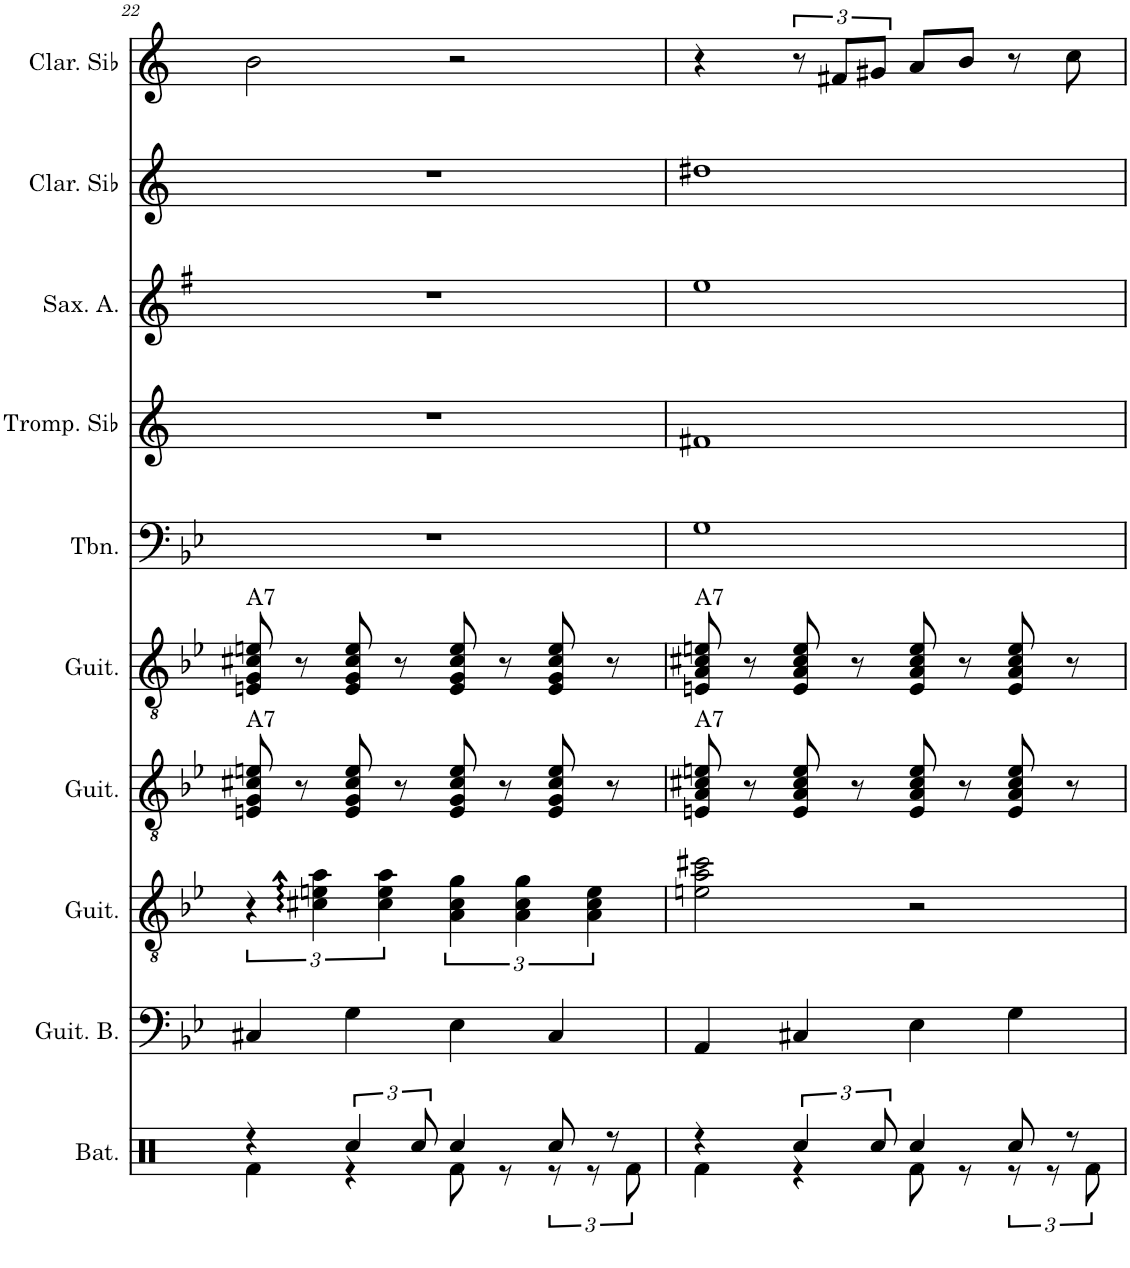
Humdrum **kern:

**kern	**kern	**kern	**kern	**kern	**kern	**kern	**kern	**kern	**kern
*part10	*part9	*part8	*part7	*part6	*part5	*part4	*part3	*part2	*part1
*staff10	*staff9	*staff8	*staff7	*staff6	*staff5	*staff4	*staff3	*staff2	*staff1
*I"Batterie	*I"Guitare Basse	*I"Guitare acoustique	*I"Guitare acoustique	*I"Guitare classique	*I"Trombone	*I"Trompette en Sib	*I"Saxophone Alto	*I"Clarinette en Sib	*I"Clarinette en Sib
*I'Bat.	*I'Guit. B.	*I'Guit.	*I'Guit.	*I'Guit.	*I'Tbn.	*I'Tromp. Sib	*I'Sax. A.	*I'Clar. Sib	*I'Clar. Sib
!!LO:PB:g=z
*clefX	*clefF4	*clefGv2	*clefGv2	*clefGv2	*clefF4	*clefG2	*clefG2	*clefG2	*clefG2
*	*Trd7c12	*	*	*	*	*Trd1c2	*Trd5c9	*Trd1c2	*Trd1c2
*k[]	*k[b-e-]	*k[b-e-]	*k[b-e-]	*k[b-e-]	*k[b-e-]	*k[]	*k[f#]	*k[]	*k[]
*M4/4	*M4/4	*M4/4	*M4/4	*M4/4	*M4/4	*M4/4	*M4/4	*M4/4	*M4/4
=22	=22	=22	=22	=22	=22	=22	=22	=22	=22
*^	*	*	*	*	*	*	*	*	*
!	!	!	!	!	!LO:TX:a:t=A7	!	!	!	!	!
!	!	!	!	!LO:TX:a:t=A7	!	!	!	!	!	!
4r	4Rf\	4C#X/	6r	8En/ 8G/ 8c#X/ 8en/	8En/ 8G/ 8c#X/ 8en/	1r	1r	1r	1r	2b\
.	.	.	.	8r	8r	.	.	.	.	.
.	.	.	6c#X\ 6en\ 6a\	.	.	.	.	.	.	.
6Rcc/	4r	4G\	.	8E/ 8G/ 8c#/ 8e/	8E/ 8G/ 8c#/ 8e/	.	.	.	.	.
.	.	.	6c#\ 6e\ 6a\	.	.	.	.	.	.	.
.	.	.	.	8r	8r	.	.	.	.	.
12Rcc/	.	.	.	.	.	.	.	.	.	.
4Rcc/	8Rf\	4E-\	6A\ 6c#\ 6g\	8E/ 8G/ 8c#/ 8e/	8E/ 8G/ 8c#/ 8e/	.	.	.	.	2r
.	8r	.	.	8r	8r	.	.	.	.	.
.	.	.	6A\ 6c#\ 6g\	.	.	.	.	.	.	.
8Rcc/	12r	4C#/	.	8E/ 8G/ 8c#/ 8e/	8E/ 8G/ 8c#/ 8e/	.	.	.	.	.
.	12r	.	6A\ 6c#\ 6e\	.	.	.	.	.	.	.
8r	.	.	.	8r	8r	.	.	.	.	.
.	12Rf\	.	.	.	.	.	.	.	.	.
=23	=23	=23	=23	=23	=23	=23	=23	=23	=23	=23
!	!	!	!	!	!LO:TX:a:t=A7	!	!	!	!	!
!	!	!	!	!LO:TX:a:t=A7	!	!	!	!	!	!
4r	4Rf\	4AA/	2en\ 2a\ 2cc#X\	8En/ 8A/ 8c#X/ 8en/	8En/ 8A/ 8c#X/ 8en/	1G	1f#X	1ee	1dd#X	4r
.	.	.	.	8r	8r	.	.	.	.	.
6Rcc/	4r	4C#X/	.	8E/ 8A/ 8c#/ 8e/	8E/ 8A/ 8c#/ 8e/	.	.	.	.	12r
.	.	.	.	.	.	.	.	.	.	12f#X/L
.	.	.	.	8r	8r	.	.	.	.	.
12Rcc/	.	.	.	.	.	.	.	.	.	12g#X/J
4Rcc/	8Rf\	4E-\	2r	8E/ 8A/ 8c#/ 8e/	8E/ 8A/ 8c#/ 8e/	.	.	.	.	8a/L
.	8r	.	.	8r	8r	.	.	.	.	8b/J
8Rcc/	12r	4G\	.	8E/ 8A/ 8c#/ 8e/	8E/ 8A/ 8c#/ 8e/	.	.	.	.	8r
.	12r	.	.	.	.	.	.	.	.	.
8r	.	.	.	8r	8r	.	.	.	.	8cc\
.	12Rf\	.	.	.	.	.	.	.	.	.
*v	*v	*	*	*	*	*	*	*	*	*
=	=	=	=	=	=	=	=	=	=
*-	*-	*-	*-	*-	*-	*-	*-	*-	*-
